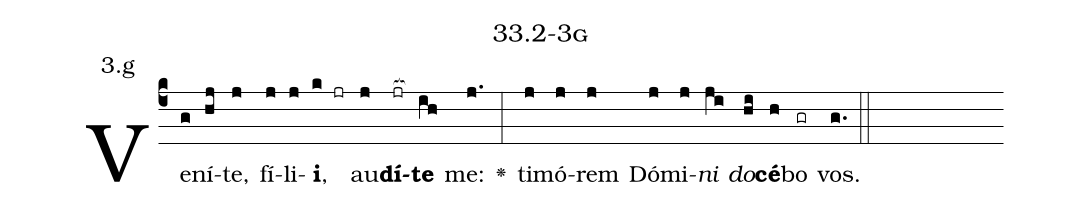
name: 33.2-3g;
annotation: 3.g;
%%
(c4)Ve(g)ní(hj)te,(j) fí(j)li(j)<b>i</b>,(k jr) au(j)<b>dí</b>(jr[ocb:1{])<b>te</b>(ih[ocb:0}]) me:(j.) <v>\greheightstar</v>(:) ti(j)mó(j)rem(j) Dó(j)mi(j)<i>ni</i>(ji) <i>do</i>(hi)<b>cé</b>(h)bo(gr) vos.(g.) (::)


%E(j) u(j) o(ji) u(hi) a(h) e.(g.) (::)
